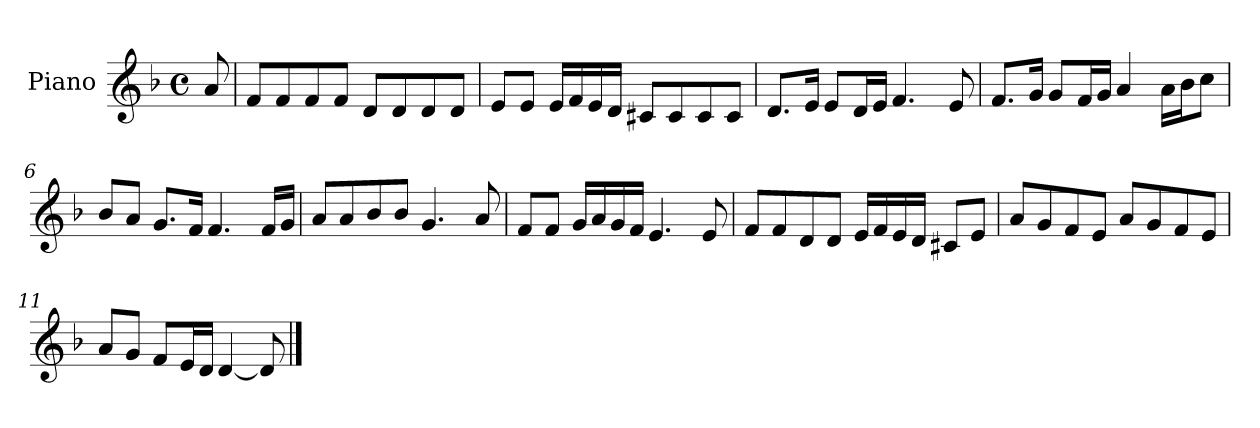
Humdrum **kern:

**kern
*part1
*staff1
*I"Piano
*I'Pno.
*clefG2
*k[b-]
*M4/4
*met(c)
*MM58
=1
8a/
=2
8f/L
8f/
8f/
8f/J
8d/L
8d/
8d/
8d/J
=3
8e/L
8e/J
16e/LL
16f/
16e/
16d/JJ
8c#X/L
8c#/
8c#/
8c#/J
=4
8.d/L
16e/Jk
8e/L
16d/L
16e/JJ
4.f/
8e/
!!LO:LB:g=z
=5
8.f/L
16g/Jk
8g/L
16f/L
16g/JJ
4a/
16a\LL
16b-\J
8cc\J
=6
8b-/L
8a/J
8.g/L
16f/Jk
4.f/
16f/LL
16g/JJ
=7
8a/L
8a/
8b-/
8b-/J
4.g/
8a/
=8
8f/L
8f/J
16g/LL
16a/
16g/
16f/JJ
4.e/
8e/
!!LO:LB:g=z
=9
8f/L
8f/
8d/
8d/J
16e/LL
16f/
16e/
16d/JJ
8c#X/L
8e/J
=10
8a/L
8g/
8f/
8e/J
8a/L
8g/
8f/
8e/J
=11
8a/L
8g/J
8f/L
16e/L
16d/JJ
[4d/
8d/]
==
*-
